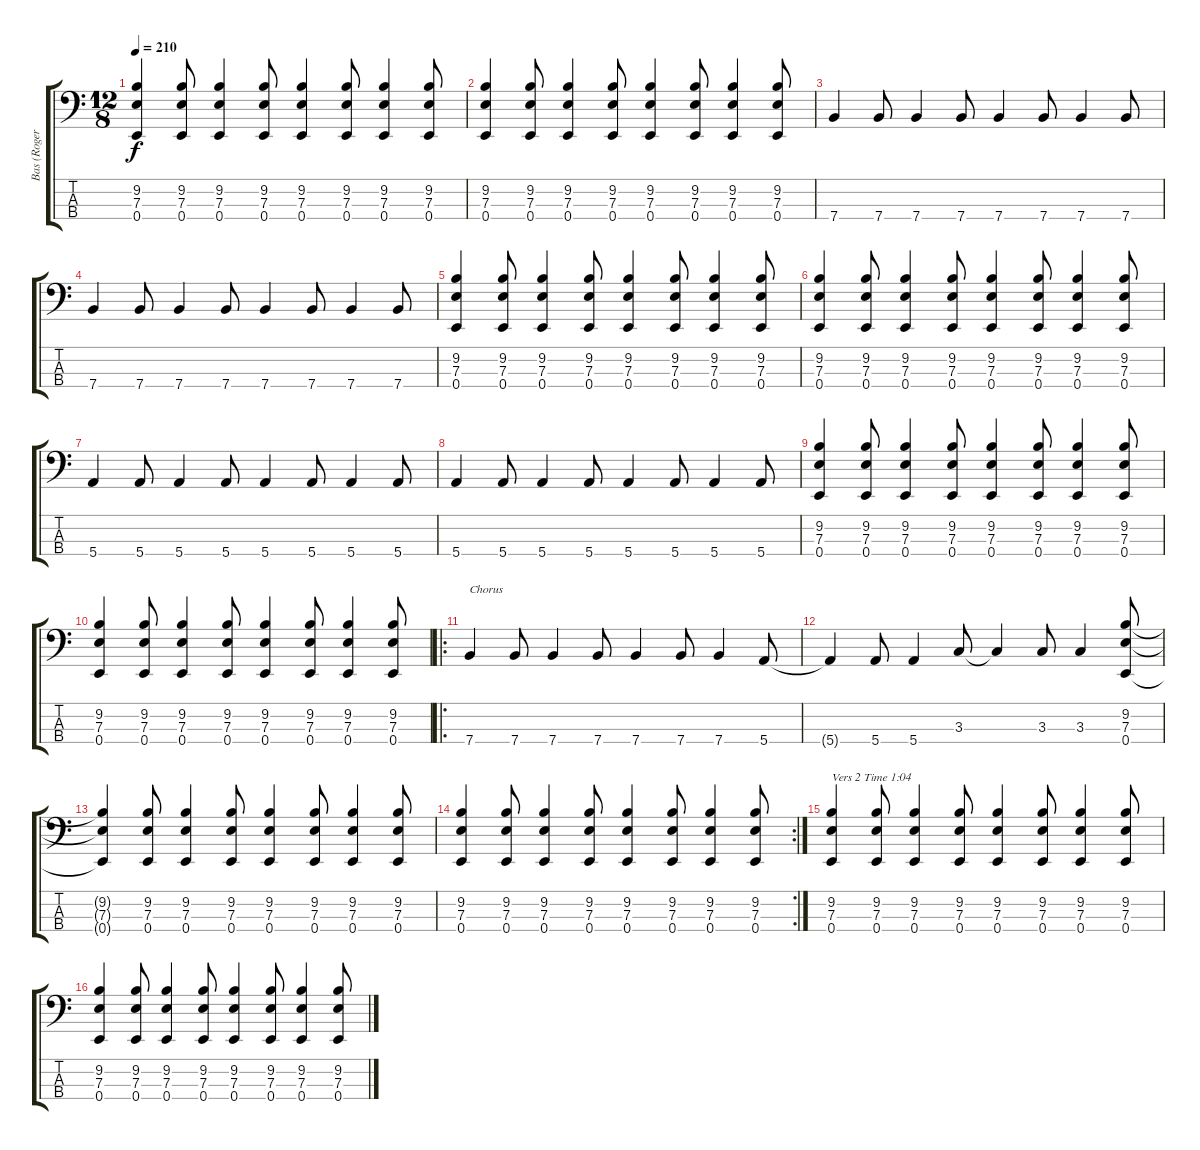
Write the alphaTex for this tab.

\track ("Bas (Roger)" "Bas (Roger") {instrument electricbassfinger}
\staff {score tabs}
\tuning (G2 D2 A1 E1) {hide}
\ts (12 8)
\tempo 210
\clef f4
\ks c
(9.2 7.3 0.4).4{dy f} (9.2 7.3 0.4).8 (9.2 7.3 0.4).4 (9.2 7.3 0.4).8 (9.2 7.3 0.4).4 (9.2 7.3 0.4).8 (9.2 7.3 0.4).4 (9.2 7.3 0.4).8 |
(9.2 7.3 0.4).4 (9.2 7.3 0.4).8 (9.2 7.3 0.4).4 (9.2 7.3 0.4).8 (9.2 7.3 0.4).4 (9.2 7.3 0.4).8 (9.2 7.3 0.4).4 (9.2 7.3 0.4).8 |
7.4.4 7.4.8 7.4.4 7.4.8 7.4.4 7.4.8 7.4.4 7.4.8 |
7.4.4 7.4.8 7.4.4 7.4.8 7.4.4 7.4.8 7.4.4 7.4.8 |
(9.2 7.3 0.4).4 (9.2 7.3 0.4).8 (9.2 7.3 0.4).4 (9.2 7.3 0.4).8 (9.2 7.3 0.4).4 (9.2 7.3 0.4).8 (9.2 7.3 0.4).4 (9.2 7.3 0.4).8 |
(9.2 7.3 0.4).4 (9.2 7.3 0.4).8 (9.2 7.3 0.4).4 (9.2 7.3 0.4).8 (9.2 7.3 0.4).4 (9.2 7.3 0.4).8 (9.2 7.3 0.4).4 (9.2 7.3 0.4).8 |
5.4.4 5.4.8 5.4.4 5.4.8 5.4.4 5.4.8 5.4.4 5.4.8 |
5.4.4 5.4.8 5.4.4 5.4.8 5.4.4 5.4.8 5.4.4 5.4.8 |
(9.2 7.3 0.4).4 (9.2 7.3 0.4).8 (9.2 7.3 0.4).4 (9.2 7.3 0.4).8 (9.2 7.3 0.4).4 (9.2 7.3 0.4).8 (9.2 7.3 0.4).4 (9.2 7.3 0.4).8 |
(9.2 7.3 0.4).4 (9.2 7.3 0.4).8 (9.2 7.3 0.4).4 (9.2 7.3 0.4).8 (9.2 7.3 0.4).4 (9.2 7.3 0.4).8 (9.2 7.3 0.4).4 (9.2 7.3 0.4).8 |
\ro
7.4.4{txt "Chorus"} 7.4.8 7.4.4 7.4.8 7.4.4 7.4.8 7.4.4 5.4.8 |
5.4{t}.4 5.4.8 5.4.4 3.3.8 3.3{t}.4 3.3.8 3.3.4 (9.2 7.3 0.4).8 |
(9.2{t} 7.3{t} 0.4{t}).4 (9.2 7.3 0.4).8 (9.2 7.3 0.4).4 (9.2 7.3 0.4).8 (9.2 7.3 0.4).4 (9.2 7.3 0.4).8 (9.2 7.3 0.4).4 (9.2 7.3 0.4).8 |
\rc 2
(9.2 7.3 0.4).4 (9.2 7.3 0.4).8 (9.2 7.3 0.4).4 (9.2 7.3 0.4).8 (9.2 7.3 0.4).4 (9.2 7.3 0.4).8 (9.2 7.3 0.4).4 (9.2 7.3 0.4).8 |
(9.2 7.3 0.4).4{txt "Vers 2 Time 1:04"} (9.2 7.3 0.4).8 (9.2 7.3 0.4).4 (9.2 7.3 0.4).8 (9.2 7.3 0.4).4 (9.2 7.3 0.4).8 (9.2 7.3 0.4).4 (9.2 7.3 0.4).8 |
(9.2 7.3 0.4).4 (9.2 7.3 0.4).8 (9.2 7.3 0.4).4 (9.2 7.3 0.4).8 (9.2 7.3 0.4).4 (9.2 7.3 0.4).8 (9.2 7.3 0.4).4 (9.2 7.3 0.4).8
